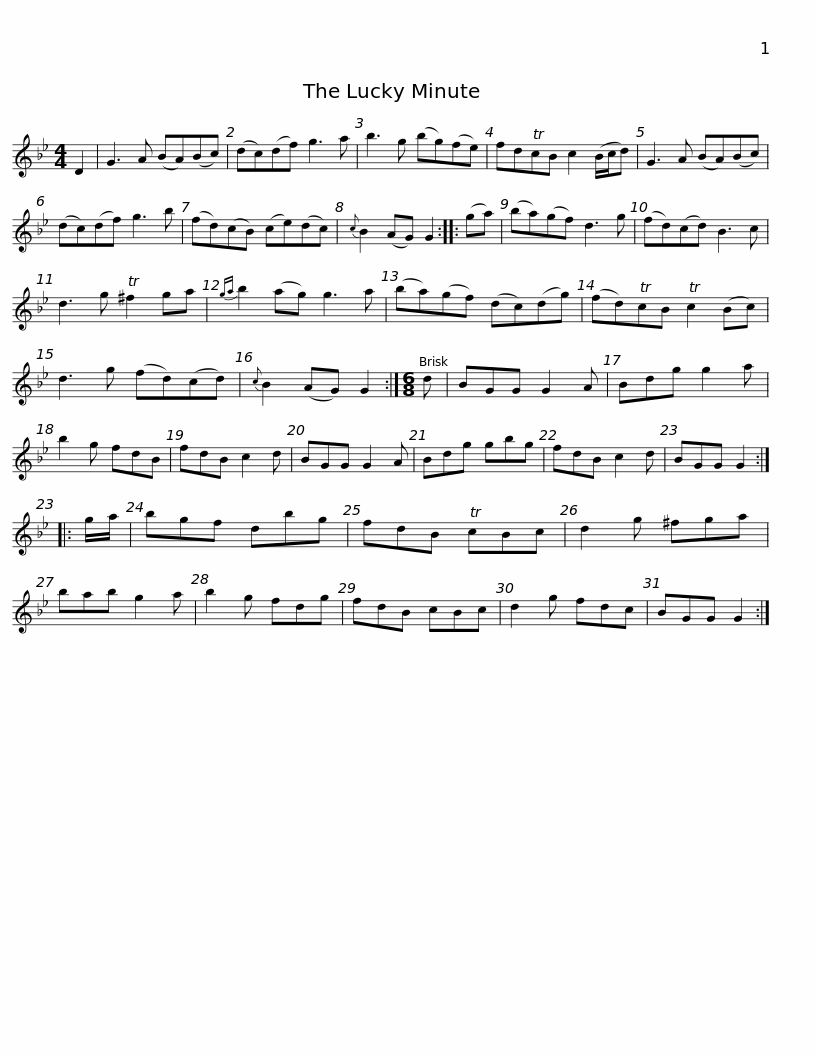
X:1
L:1/8
M:4/4
I:linebreak $
K:Gmin
V:1 treble
V:1
 D2 | G3 A (BA)(Bc) | (dc)(df) g3 a | b3 g (bg)(fe) | fdTcB c2 (B/c/d) | %5
 G3 A (BA)(Bc) | (dc)(df) g3 b |$ (fd)(cB) (ce)(dc) |{c} B2 (AG) G2 :: (ga) | %10
 (ba)(gf) d3 g | (fd)(cd) B3 c | d3 g T^f2 ga |{ga} b2 (ag) g3 a |$ (ba)(gf) (dc)(dg) | %15
 (fd)TcB Tc2 (Bc) | d3 g (fd)(cd) |{c} B2 (AG) G2 :|[M:6/8] d | BGG G2 A | %20
 Bdg g2 a |$ b2 g fdB | fdB c2 d | BGG G2 A | Bdg gbg | %25
 fdB c2 d | BGG G2 :: g/a/ | bgf dbg |$ fdB TcBc | %30
 d2 g ^fga | bab g2 a | b2 g fdg | fdB cBc | d2 g fdc | %35
 BGG G2 :| %36
